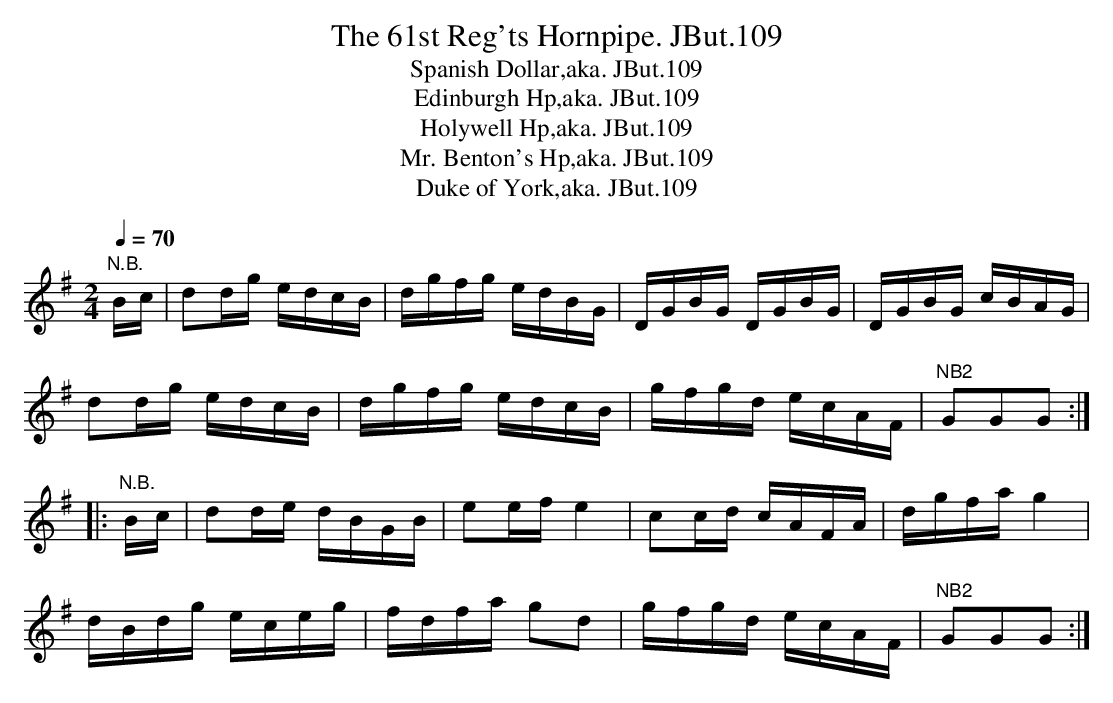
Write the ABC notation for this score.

X:1
T:61st Reg'ts Hornpipe. JBut.109, The
T:Spanish Dollar,aka. JBut.109
T:Edinburgh Hp,aka. JBut.109
T:Holywell Hp,aka. JBut.109
T:Mr. Benton's Hp,aka. JBut.109
T:Duke of York,aka. JBut.109
M:2/4
L:1/16
Q:1/4=70
K:G
"N.B."Bc|d2dg edcB|dgfg edBG|DGBG DGBG|DGBG cBAG|
d2dg edcB|dgfg edcB|gfgd ecAF|"NB2"G2G2G2:|
|:"N.B."Bc|d2de dBGB|e2ef e4|c2cd cAFA|dgfa g4|
dBdg eceg|fdfa g2d2|gfgd ecAF|"NB2"G2G2G2:|
